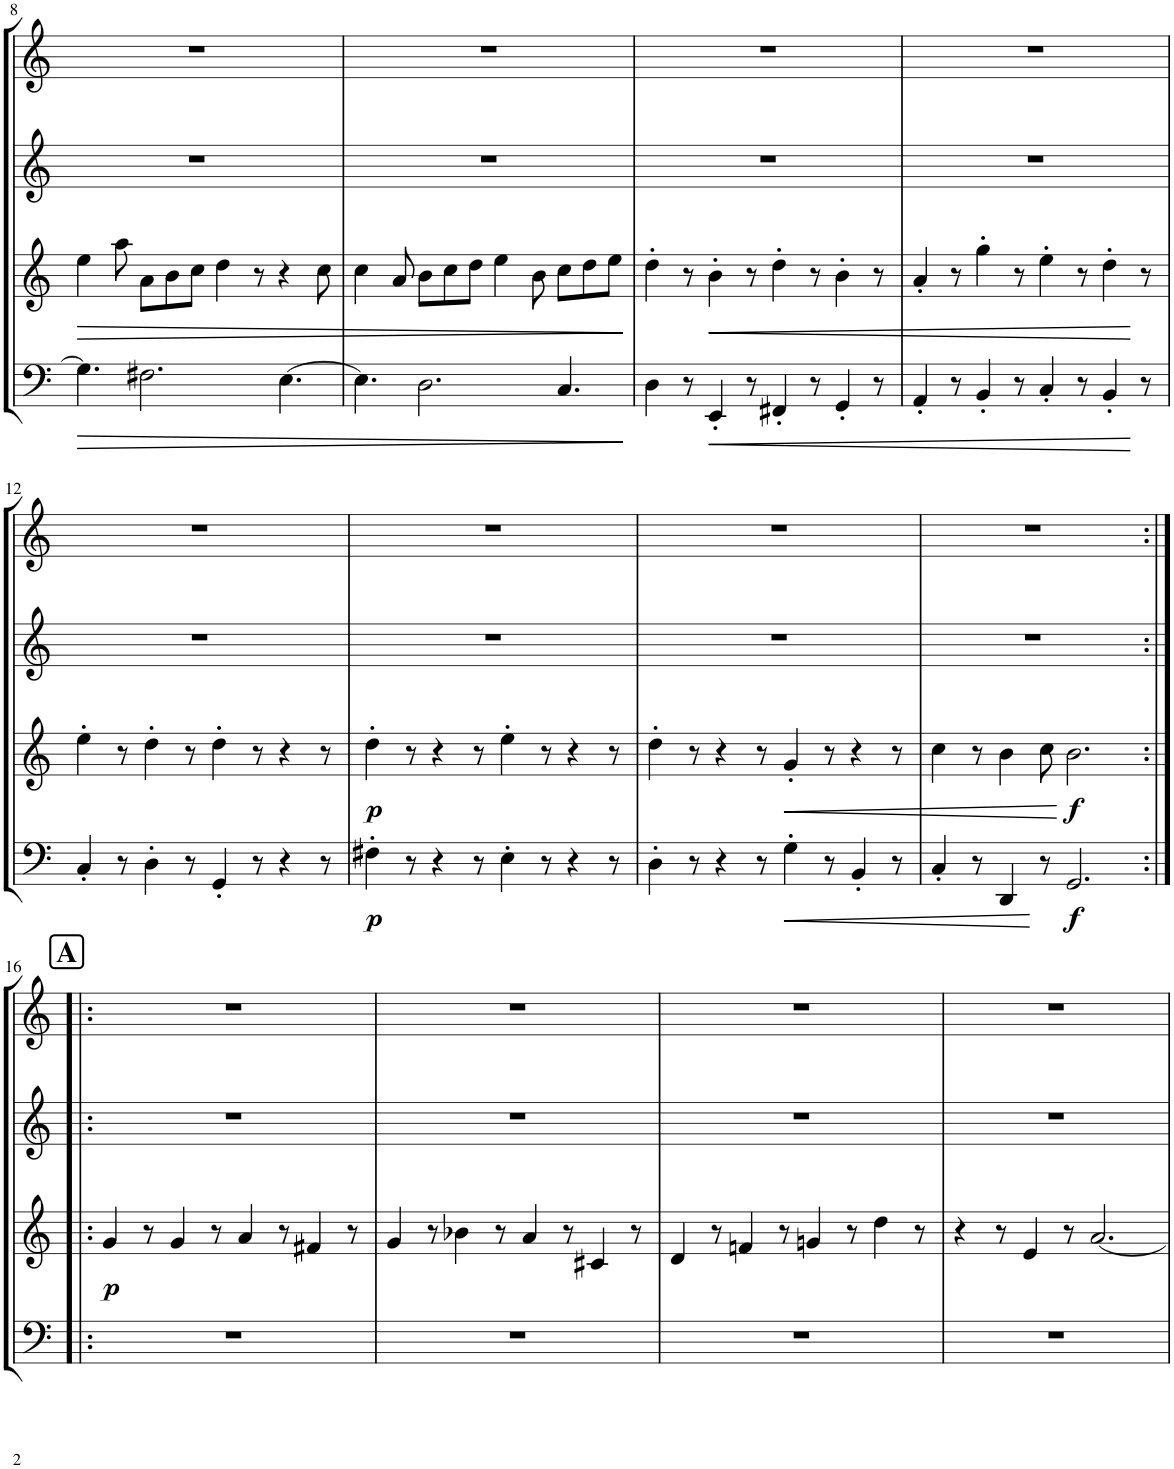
**kern	**dynam	**kern	**dynam	**kern	**kern
*part4	*part4	*part3	*part3	*part2	*part1
*staff4	*staff4	*staff3	*staff3	*staff2	*staff1
*I"Bassoon	*	*I"Bb Clarinet	*	*I"Oboe	*I"Flute
*I'Bsn	*	*I'Cl	*	*I'Ob	*I'Fl
!!LO:PB:g=z
*clefF4	*	*clefG2	*	*clefG2	*clefG2
*	*	*ITrd1c2	*	*	*
*k[]	*	*k[]	*	*k[]	*k[]
*M12/8	*	*M12/8	*	*M12/8	*M12/8
=8	=8	=8	=8	=8	=8
!	!LO:HP:b	!	!LO:HP:b	!	!
4.G\]	>	4ee\	>	1.r	1.r
.	.	8aa\	.	.	.
2.F#X\	.	8a\L	.	.	.
.	.	8b\	.	.	.
.	.	8cc\J	.	.	.
.	.	4dd\	.	.	.
.	.	8r	.	.	.
[4.E\	.	4r	.	.	.
.	.	8cc\	.	.	.
=9	=9	=9	=9	=9	=9
4.E\]	.	4cc\	.	1.r	1.r
.	.	8a/	.	.	.
2.D\	.	8b\L	.	.	.
.	.	8cc\	.	.	.
.	.	8dd\J	.	.	.
.	.	4ee\	.	.	.
.	.	8b\	.	.	.
4.C/	.	8cc\L	.	.	.
.	.	8dd\	.	.	.
.	.	8ee\J	.	.	.
.	]	.	]	.	.
=10	=10	=10	=10	=10	=10
4D\	.	4dd'\	.	1.r	1.r
8r	.	8r	.	.	.
!	!LO:HP:b	!	!LO:HP:b	!	!
4EE'/	<	4b'\	<	.	.
8r	.	8r	.	.	.
4FF#X'/	.	4dd'\	.	.	.
8r	.	8r	.	.	.
4GG'/	.	4b'\	.	.	.
8r	.	8r	.	.	.
=11	=11	=11	=11	=11	=11
4AA'/	.	4a'/	.	1.r	1.r
8r	.	8r	.	.	.
4BB'/	.	4gg'\	.	.	.
8r	.	8r	.	.	.
4C'/	.	4ee'\	.	.	.
8r	.	8r	.	.	.
4BB'/	.	4dd'\	.	.	.
8r	[	8r	[	.	.
!!LO:LB:g=z
=12	=12	=12	=12	=12	=12
4C'/	.	4ee'\	.	1.r	1.r
8r	.	8r	.	.	.
4D'\	.	4dd'\	.	.	.
8r	.	8r	.	.	.
4GG'/	.	4dd'\	.	.	.
8r	.	8r	.	.	.
4r	.	4r	.	.	.
8r	.	8r	.	.	.
=13	=13	=13	=13	=13	=13
!	!LO:DY:b	!	!LO:DY:b	!	!
4F#X'\	p	4dd'\	p	1.r	1.r
8r	.	8r	.	.	.
4r	.	4r	.	.	.
8r	.	8r	.	.	.
4E'\	.	4ee'\	.	.	.
8r	.	8r	.	.	.
4r	.	4r	.	.	.
8r	.	8r	.	.	.
=14	=14	=14	=14	=14	=14
4D'\	.	4dd'\	.	1.r	1.r
8r	.	8r	.	.	.
4r	.	4r	.	.	.
8r	.	8r	.	.	.
!	!LO:HP:b	!	!LO:HP:b	!	!
4G'\	<	4g'/	<	.	.
8r	.	8r	.	.	.
4BB'/	.	4r	.	.	.
8r	.	8r	.	.	.
=15	=15	=15	=15	=15	=15
4C'/	.	4cc\	.	1.r	1.r
8r	.	8r	.	.	.
4DD/	.	4b\	.	.	.
8r	[	8cc\	.	.	.
!	!LO:DY:b	!	!LO:DY:n=1:b	!	!
2.GG/	f	2.b\	[ f	.	.
!!LO:LB:g=z
!!LO:REH:place=s1:a:B:cj:fs=14:t=A
=16:|!|:	=16:|!|:	=16:|!|:	=16:|!|:	=16:|!|:	=16:|!|:
!	!	!	!LO:DY:b	!	!
1.r	.	4g/	p	1.r	1.r
.	.	8r	.	.	.
.	.	4g/	.	.	.
.	.	8r	.	.	.
.	.	4a/	.	.	.
.	.	8r	.	.	.
.	.	4f#X/	.	.	.
.	.	8r	.	.	.
=17	=17	=17	=17	=17	=17
1.r	.	4g/	.	1.r	1.r
.	.	8r	.	.	.
.	.	4b-X\	.	.	.
.	.	8r	.	.	.
.	.	4a/	.	.	.
.	.	8r	.	.	.
.	.	4c#X/	.	.	.
.	.	8r	.	.	.
=18	=18	=18	=18	=18	=18
1.r	.	4d/	.	1.r	1.r
.	.	8r	.	.	.
.	.	4fn/	.	.	.
.	.	8r	.	.	.
.	.	4gn/	.	.	.
.	.	8r	.	.	.
.	.	4dd\	.	.	.
.	.	8r	.	.	.
=19	=19	=19	=19	=19	=19
1.r	.	4r	.	1.r	1.r
.	.	8r	.	.	.
.	.	4e/	.	.	.
.	.	8r	.	.	.
.	.	[2.a/	.	.	.
=	=	=	=	=	=
*-	*-	*-	*-	*-	*-
